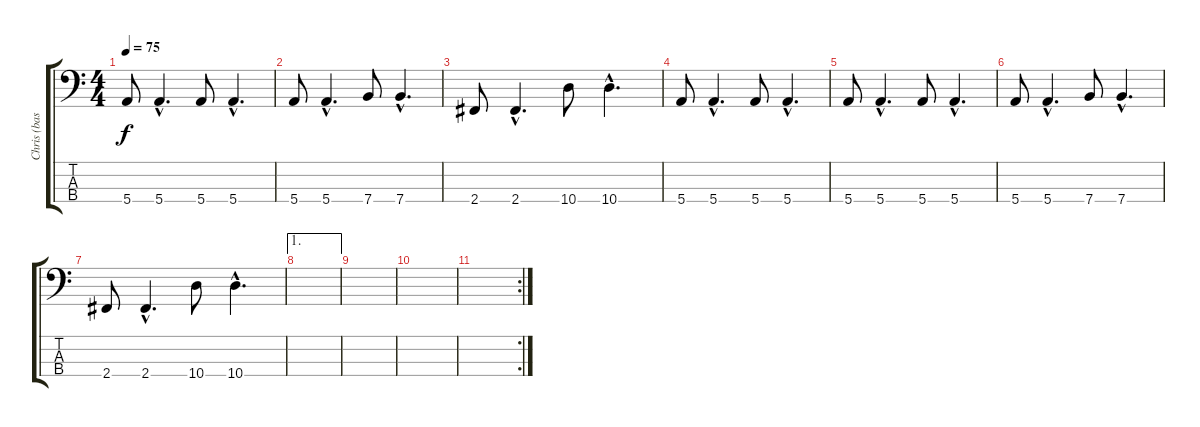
\track ("Chris (bass)" "Chris (bas") {instrument electricbassfinger}
\staff {score tabs}
\tuning (G2 D2 A1 E1) {hide}
\ts (4 4)
\tempo 75
\clef f4
\ks c
5.4.8{dy f} 5.4{hac}.4{d} 5.4.8 5.4{hac}.4{d} |
5.4.8 5.4{hac}.4{d} 7.4.8 7.4{hac}.4{d} |
2.4.8 2.4{hac}.4{d} 10.4.8 10.4{hac}.4{d} |
5.4.8 5.4{hac}.4{d} 5.4.8 5.4{hac}.4{d} |
5.4.8 5.4{hac}.4{d} 5.4.8 5.4{hac}.4{d} |
5.4.8 5.4{hac}.4{d} 7.4.8 7.4{hac}.4{d} |
2.4.8 2.4{hac}.4{d} 10.4.8 10.4{hac}.4{d} |
\ae 1
|
|
|
\rc 2
